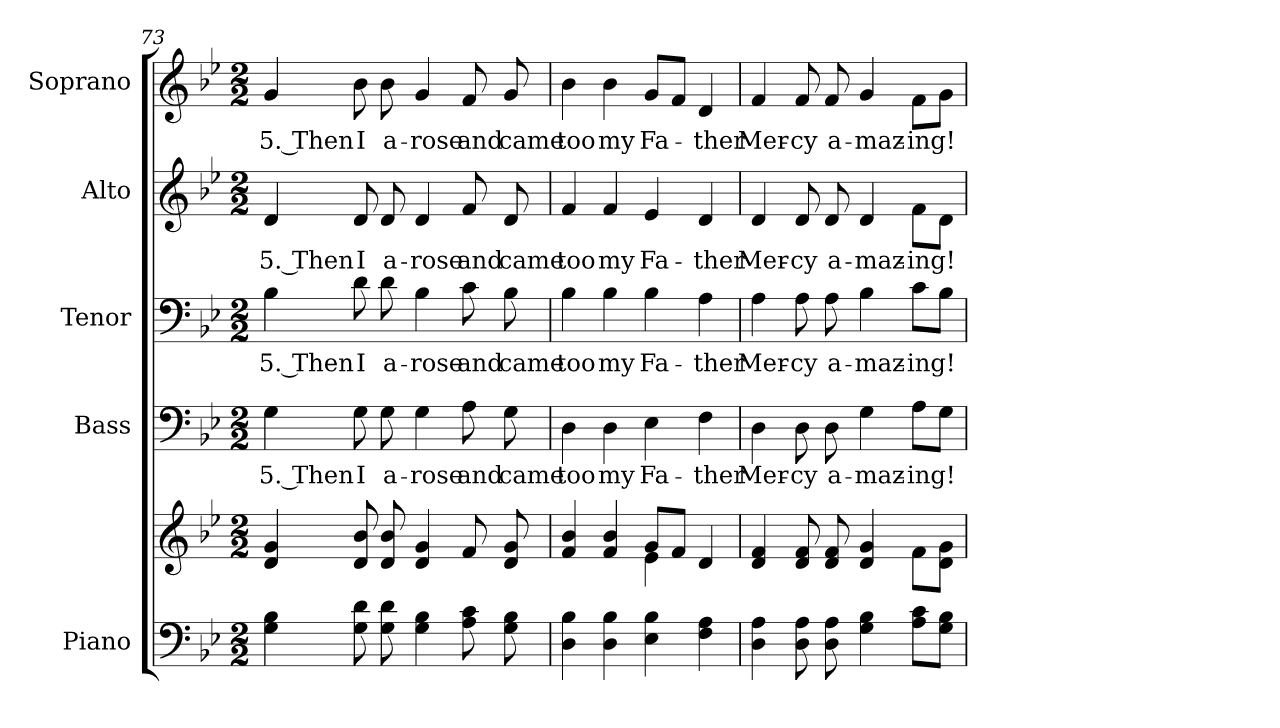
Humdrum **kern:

**kern	**kern	**kern	**text	**kern	**text	**kern	**text	**kern	**text
*part5	*part5	*part4	*part4	*part3	*part3	*part2	*part2	*part1	*part1
*staff6	*staff5	*staff4	*staff4	*staff3	*staff3	*staff2	*staff2	*staff1	*staff1
*I"Piano	*	*I"Bass	*	*I"Tenor	*	*I"Alto	*	*I"Soprano	*
*I'Pno.	*	*I'B.	*	*I'T.	*	*I'A.	*	*I'S.	*
!!LO:LB:g=z
*clefF4	*clefG2	*clefF4	*	*clefF4	*	*clefG2	*	*clefG2	*
*k[b-e-]	*k[b-e-]	*k[b-e-]	*	*k[b-e-]	*	*k[b-e-]	*	*k[b-e-]	*
*B-:	*B-:	*B-:	*	*B-:	*	*B-:	*	*B-:	*
*M2/2	*M2/2	*M2/2	*	*M2/2	*	*M2/2	*	*M2/2	*
=73	=73	=73	=73	=73	=73	=73	=73	=73	=73
!	!	!	!LO:LY:b:color=#000000	!	!	!	!	!	!
!	!	!	!	!	!LO:LY:b:color=#000000	!	!	!	!
!	!	!	!	!	!	!	!LO:LY:b:color=#000000	!	!
!	!	!	!	!	!	!	!	!	!LO:LY:b:color=#000000
4Gi\ 4B-i	4di/ 4gi	4Gi\	5. Then	4B-i\	5. Then	4di/	5. Then	4gi/	5. Then
!	!	!	!LO:LY:b:color=#000000	!	!	!	!	!	!
!	!	!	!	!	!LO:LY:b:color=#000000	!	!	!	!
!	!	!	!	!	!	!	!LO:LY:b:color=#000000	!	!
!	!	!	!	!	!	!	!	!	!LO:LY:b:color=#000000
8Gi\ 8di	8di/ 8b-i	8Gi\	I	8di\	I	8di/	I	8b-i\	I
!	!	!	!LO:LY:b:color=#000000	!	!	!	!	!	!
!	!	!	!	!	!LO:LY:b:color=#000000	!	!	!	!
!	!	!	!	!	!	!	!LO:LY:b:color=#000000	!	!
!	!	!	!	!	!	!	!	!	!LO:LY:b:color=#000000
8Gi\ 8di	8di/ 8b-i	8Gi\	a-	8di\	a-	8di/	a-	8b-i\	a-
!	!	!	!LO:LY:b:color=#000000	!	!	!	!	!	!
!	!	!	!	!	!LO:LY:b:color=#000000	!	!	!	!
!	!	!	!	!	!	!	!LO:LY:b:color=#000000	!	!
!	!	!	!	!	!	!	!	!	!LO:LY:b:color=#000000
4Gi\ 4B-i	4di/ 4gi	4Gi\	-rose	4B-i\	-rose	4di/	-rose	4gi/	-rose
!	!	!	!LO:LY:b:color=#000000	!	!	!	!	!	!
!	!	!	!	!	!LO:LY:b:color=#000000	!	!	!	!
!	!	!	!	!	!	!	!LO:LY:b:color=#000000	!	!
!	!	!	!	!	!	!	!	!	!LO:LY:b:color=#000000
8Ai\ 8ci	8fi/	8Ai\	and	8ci\	and	8fi/	and	8fi/	and
!	!	!	!LO:LY:b:color=#000000	!	!	!	!	!	!
!	!	!	!	!	!LO:LY:b:color=#000000	!	!	!	!
!	!	!	!	!	!	!	!LO:LY:b:color=#000000	!	!
!	!	!	!	!	!	!	!	!	!LO:LY:b:color=#000000
8Gi\ 8B-i	8di/ 8gi	8Gi\	came	8B-i\	came	8di/	came	8gi/	came
=74	=74	=74	=74	=74	=74	=74	=74	=74	=74
*	*^	*	*	*	*	*	*	*	*
!	!	!	!	!LO:LY:b:color=#000000	!	!	!	!	!	!
!	!	!	!	!	!	!LO:LY:b:color=#000000	!	!	!	!
!	!	!	!	!	!	!	!	!LO:LY:b:color=#000000	!	!
!	!	!	!	!	!	!	!	!	!	!LO:LY:b:color=#000000
4Di\ 4B-i	4fi/ 4b-i	2ryy	4Di\	too	4B-i\	too	4fi/	too	4b-i\	too
!	!	!	!	!LO:LY:b:color=#000000	!	!	!	!	!	!
!	!	!	!	!	!	!LO:LY:b:color=#000000	!	!	!	!
!	!	!	!	!	!	!	!	!LO:LY:b:color=#000000	!	!
!	!	!	!	!	!	!	!	!	!	!LO:LY:b:color=#000000
4Di\ 4B-i	4fi/ 4b-i	.	4Di\	my	4B-i\	my	4fi/	my	4b-i\	my
!	!	!	!	!LO:LY:b:color=#000000	!	!	!	!	!	!
!	!	!	!	!	!	!LO:LY:b:color=#000000	!	!	!	!
!	!	!	!	!	!	!	!	!LO:LY:b:color=#000000	!	!
!	!	!	!	!	!	!	!	!	!	!LO:LY:b:color=#000000
4E-i\ 4B-i	8gi/L	4e-i\	4E-i\	Fa-	4B-i\	Fa-	4e-i/	Fa-	8gi/L	Fa-
.	8fi/J	.	.	.	.	.	.	.	8fi/J	.
!	!	!	!	!LO:LY:b:color=#000000	!	!	!	!	!	!
!	!	!	!	!	!	!LO:LY:b:color=#000000	!	!	!	!
!	!	!	!	!	!	!	!	!LO:LY:b:color=#000000	!	!
!	!	!	!	!	!	!	!	!	!	!LO:LY:b:color=#000000
4Fi\ 4Ai	4di/	4ryy	4Fi\	-ther	4Ai\	-ther	4di/	-ther	4di/	-ther
*	*v	*v	*	*	*	*	*	*	*	*
!!LO:PB:g=z
=75	=75	=75	=75	=75	=75	=75	=75	=75	=75
*	*^	*	*	*	*	*	*	*	*
!	!	!	!	!LO:LY:b:color=#000000	!	!	!	!	!	!
*	*v	*v	*	*	*	*	*	*	*	*
*	*^	*	*	*	*	*	*	*	*
!	!	!	!	!	!	!LO:LY:b:color=#000000	!	!	!	!
*	*v	*v	*	*	*	*	*	*	*	*
*	*^	*	*	*	*	*	*	*	*
!	!	!	!	!	!	!	!	!LO:LY:b:color=#000000	!	!
*	*v	*v	*	*	*	*	*	*	*	*
*	*^	*	*	*	*	*	*	*	*
!	!	!	!	!	!	!	!	!	!	!LO:LY:b:color=#000000
*	*v	*v	*	*	*	*	*	*	*	*
4Di\ 4Ai	4di/ 4fi	4Di\	Mer-	4Ai\	Mer-	4di/	Mer-	4fi/	Mer-
!	!	!	!LO:LY:b:color=#000000	!	!	!	!	!	!
!	!	!	!	!	!LO:LY:b:color=#000000	!	!	!	!
!	!	!	!	!	!	!	!LO:LY:b:color=#000000	!	!
!	!	!	!	!	!	!	!	!	!LO:LY:b:color=#000000
8Di\ 8Ai	8di/ 8fi	8Di\	-cy	8Ai\	-cy	8di/	-cy	8fi/	-cy
!	!	!	!LO:LY:b:color=#000000	!	!	!	!	!	!
!	!	!	!	!	!LO:LY:b:color=#000000	!	!	!	!
!	!	!	!	!	!	!	!LO:LY:b:color=#000000	!	!
!	!	!	!	!	!	!	!	!	!LO:LY:b:color=#000000
8Di\ 8Ai	8di/ 8fi	8Di\	a-	8Ai\	a-	8di/	a-	8fi/	a-
!	!	!	!LO:LY:b:color=#000000	!	!	!	!	!	!
!	!	!	!	!	!LO:LY:b:color=#000000	!	!	!	!
!	!	!	!	!	!	!	!LO:LY:b:color=#000000	!	!
!	!	!	!	!	!	!	!	!	!LO:LY:b:color=#000000
4Gi\ 4B-i	4di/ 4gi	4Gi\	-maz-	4B-i\	-maz-	4di/	-maz-	4gi/	-maz-
!	!	!	!LO:LY:b:color=#000000	!	!	!	!	!	!
!	!	!	!	!	!LO:LY:b:color=#000000	!	!	!	!
!	!	!	!	!	!	!	!LO:LY:b:color=#000000	!	!
!	!	!	!	!	!	!	!	!	!LO:LY:b:color=#000000
8Ai\ 8ciL	8fi\L	8Ai\L	-ing!	8ci\L	-ing!	8fi\L	-ing!	8fi\L	-ing!
8Gi\ 8B-iJ	8di\ 8giJ	8Gi\J	.	8B-i\J	.	8di\J	.	8gi\J	.
=	=	=	=	=	=	=	=	=	=
*-	*-	*-	*-	*-	*-	*-	*-	*-	*-
